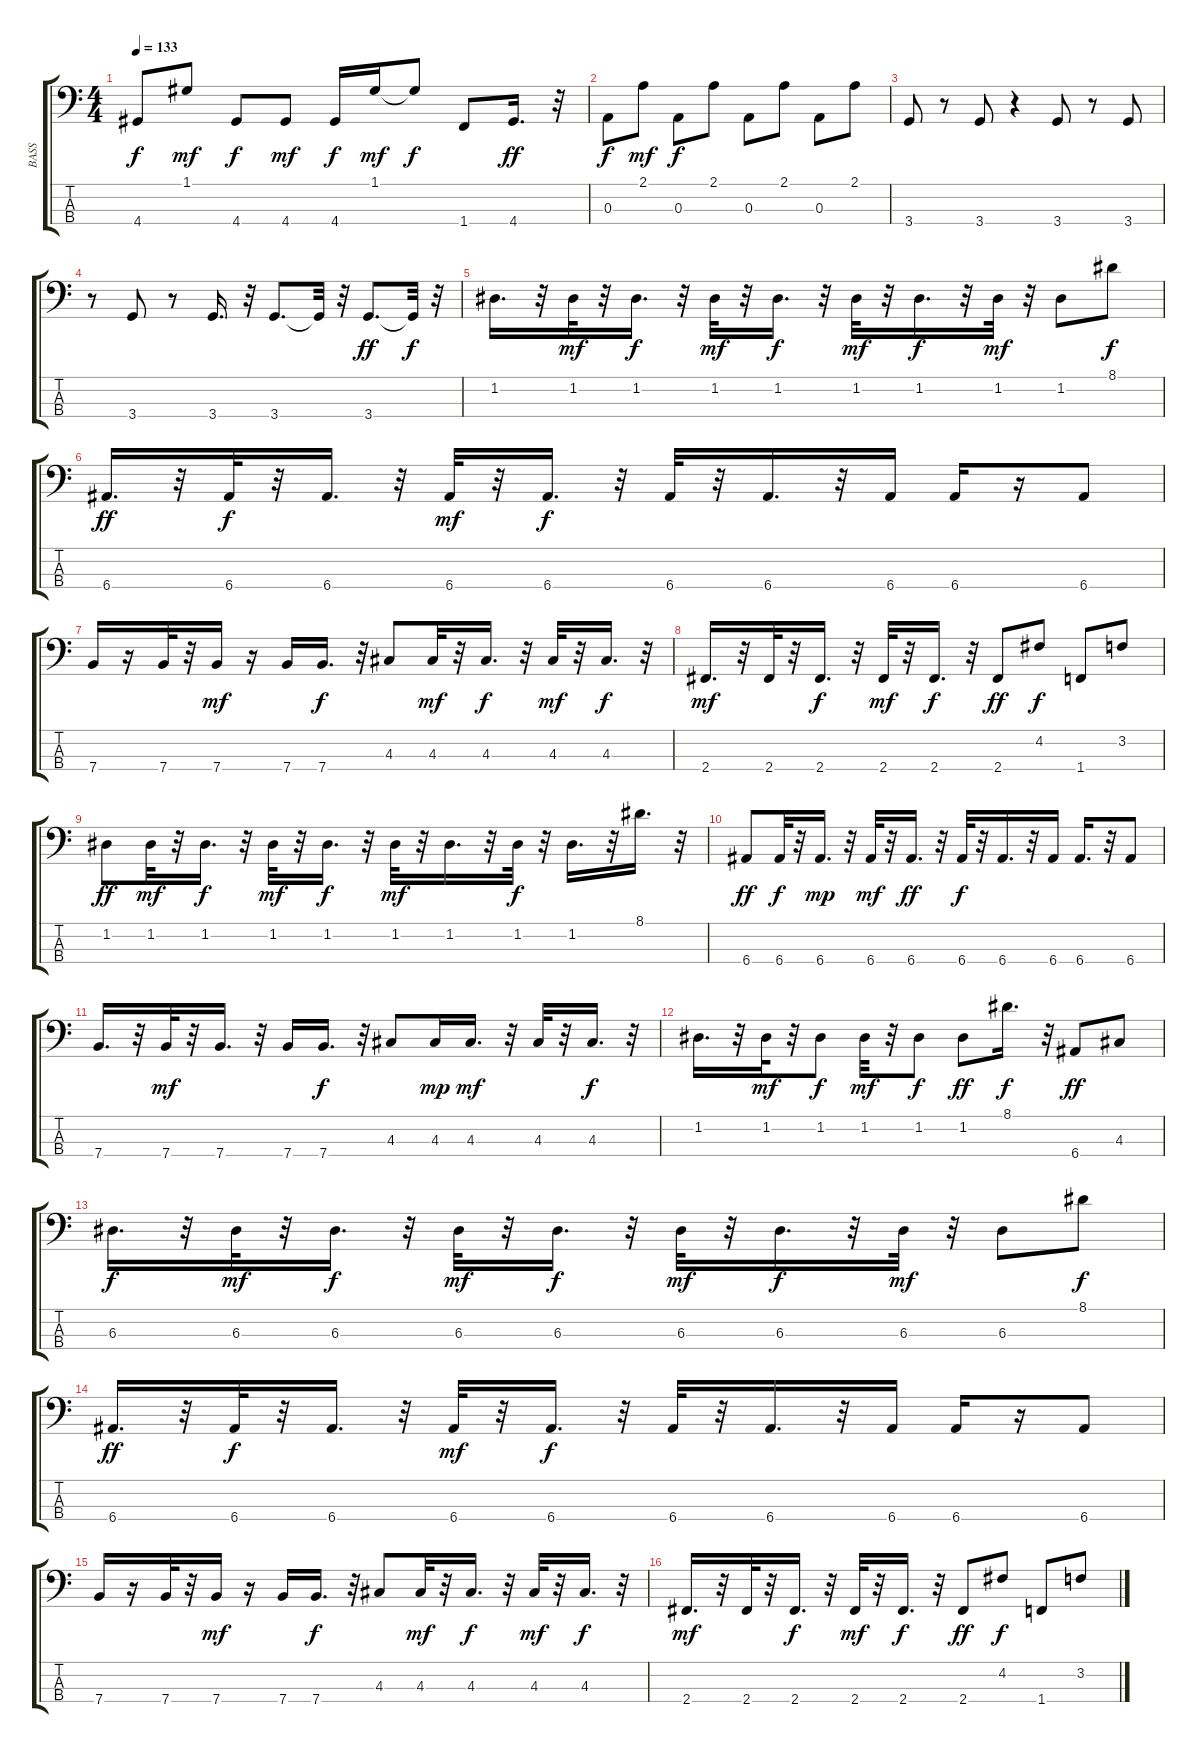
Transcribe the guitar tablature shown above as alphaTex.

\track ("BASS                                " "BASS      ") {instrument synthbass2}
\staff {score tabs}
\tuning (G2 D2 A1 E1) {hide}
\ts (4 4)
\tempo 133
\clef f4
\ks c
4.4{t}.8{dy f} 1.1.8{dy mf} 4.4.8{dy f} 4.4.8{dy mf} 4.4.16{dy f} 1.1.16{dy mf} 1.1{t}.8{dy f} 1.4.8 4.4.16{d dy ff} r.32 |
0.3.8{dy f} 2.1.8{dy mf} 0.3.8{dy f} 2.1.8 0.3.8 2.1.8 0.3.8 2.1.8 |
3.4.8 r.8 3.4.8 r.4 3.4.8 r.8 3.4.8 |
r.8 3.4.8 r.8 3.4.16{d} r.32 3.4.8{d} 3.4{t}.32 r.32 3.4.8{d dy ff} 3.4{t}.32{dy f} r.32 |
1.2.16{d} r.32 1.2.32{dy mf} r.32 1.2.16{d dy f} r.32 1.2.32{dy mf} r.32 1.2.16{d dy f} r.32 1.2.32{dy mf} r.32 1.2.16{d dy f} r.32 1.2.32{dy mf} r.32 1.2.8 8.1.8{dy f} |
6.4.16{d dy ff} r.32 6.4.32{dy f} r.32 6.4.16{d} r.32 6.4.32{dy mf} r.32 6.4.16{d dy f} r.32 6.4.32 r.32 6.4.16{d} r.32 6.4.16 6.4.16 r.16 6.4.8 |
7.4.16 r.16 7.4.32 r.32 7.4.16{dy mf} r.16 7.4.16 7.4.16{d dy f} r.32 4.3.8 4.3.32{dy mf} r.32 4.3.16{d dy f} r.32 4.3.32{dy mf} r.32 4.3.16{d dy f} r.32 |
2.4.16{d dy mf} r.32 2.4.32 r.32 2.4.16{d dy f} r.32 2.4.32{dy mf} r.32 2.4.16{d dy f} r.32 2.4.8{dy ff} 4.2.8{dy f} 1.4.8 3.2.8 |
1.2.8{dy ff} 1.2.32{dy mf} r.32 1.2.16{d dy f} r.32 1.2.32{dy mf} r.32 1.2.16{d dy f} r.32 1.2.32{dy mf} r.32 1.2.16{d} r.32 1.2.32{dy f} r.32 1.2.16{d} r.32 8.1.16{d} r.32 |
6.4.8{dy ff} 6.4.32{dy f} r.32 6.4.16{d dy mp} r.32 6.4.32{dy mf} r.32 6.4.16{d dy ff} r.32 6.4.32{dy f} r.32 6.4.16{d} r.32 6.4.16 6.4.16{d} r.32 6.4.8 |
7.4.16{d} r.32 7.4.32{dy mf} r.32 7.4.16{d} r.32 7.4.16 7.4.16{d dy f} r.32 4.3.8 4.3.16{dy mp} 4.3.16{d dy mf} r.32 4.3.32 r.32 4.3.16{d dy f} r.32 |
1.2.16{d} r.32 1.2.32{dy mf} r.32 1.2.8{dy f} 1.2.32{dy mf} r.32 1.2.8{dy f} 1.2.8{dy ff} 8.1.16{d dy f} r.32 6.4.8{dy ff} 4.3.8 |
6.3.16{d dy f} r.32 6.3.32{dy mf} r.32 6.3.16{d dy f} r.32 6.3.32{dy mf} r.32 6.3.16{d dy f} r.32 6.3.32{dy mf} r.32 6.3.16{d dy f} r.32 6.3.32{dy mf} r.32 6.3.8 8.1.8{dy f} |
6.4.16{d dy ff} r.32 6.4.32{dy f} r.32 6.4.16{d} r.32 6.4.32{dy mf} r.32 6.4.16{d dy f} r.32 6.4.32 r.32 6.4.16{d} r.32 6.4.16 6.4.16 r.16 6.4.8 |
7.4.16 r.16 7.4.32 r.32 7.4.16{dy mf} r.16 7.4.16 7.4.16{d dy f} r.32 4.3.8 4.3.32{dy mf} r.32 4.3.16{d dy f} r.32 4.3.32{dy mf} r.32 4.3.16{d dy f} r.32 |
2.4.16{d dy mf} r.32 2.4.32 r.32 2.4.16{d dy f} r.32 2.4.32{dy mf} r.32 2.4.16{d dy f} r.32 2.4.8{dy ff} 4.2.8{dy f} 1.4.8 3.2.8
